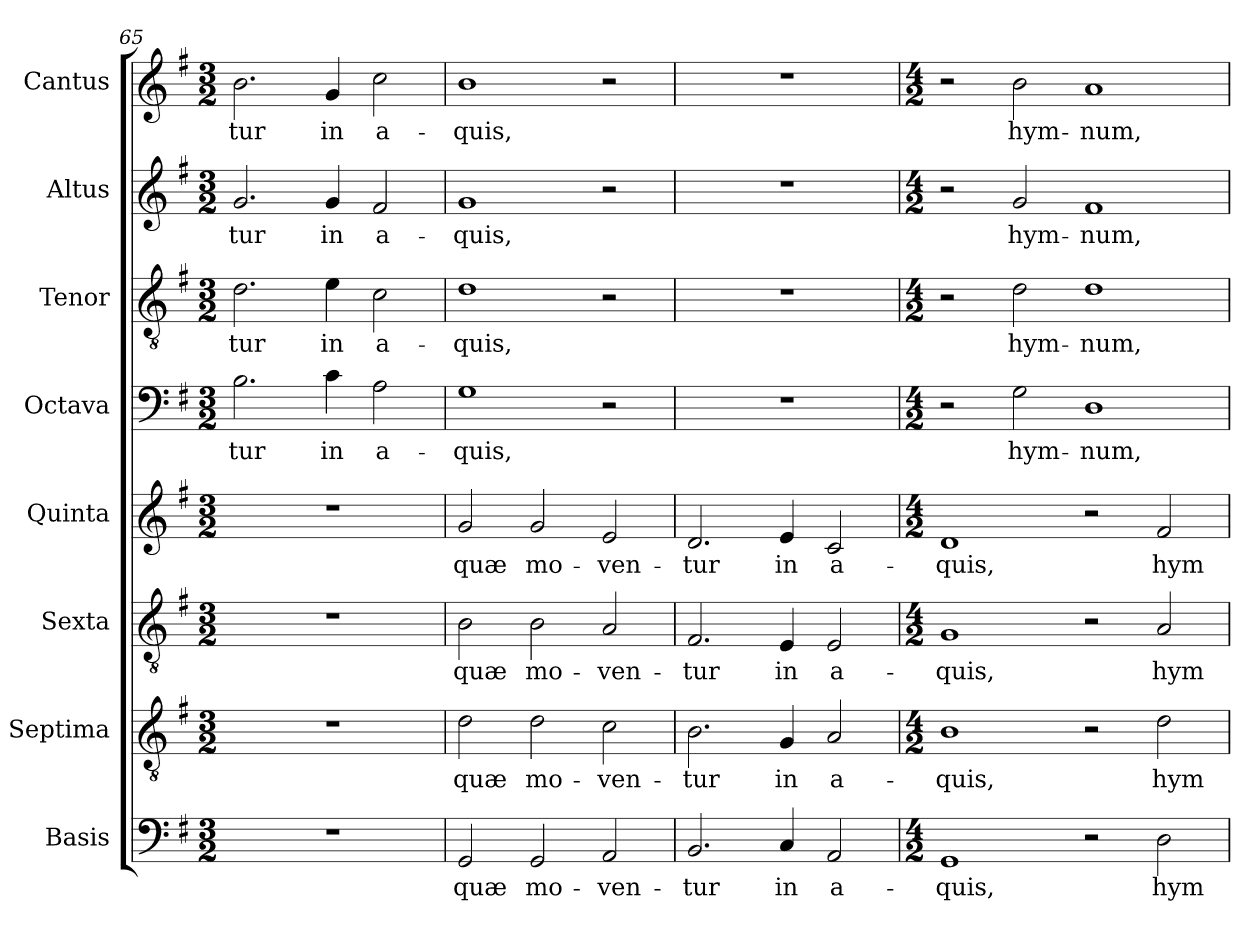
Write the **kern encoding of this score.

**kern	**text	**kern	**text	**kern	**text	**kern	**text	**kern	**text	**kern	**text	**kern	**text	**kern	**text
*part8	*part8	*part7	*part7	*part6	*part6	*part5	*part5	*part4	*part4	*part3	*part3	*part2	*part2	*part1	*part1
*staff8	*staff8	*staff7	*staff7	*staff6	*staff6	*staff5	*staff5	*staff4	*staff4	*staff3	*staff3	*staff2	*staff2	*staff1	*staff1
*I"Basis	*	*I"Septima	*	*I"Sexta	*	*I"Quinta	*	*I"Octava	*	*I"Tenor	*	*I"Altus	*	*I"Cantus	*
*I'B	*	*	*	*	*	*	*	*	*	*I'T	*	*I'A	*	*I'C	*
!!LO:PB:g=z
*clefF4	*	*clefGv2	*	*clefGv2	*	*clefG2	*	*clefF4	*	*clefGv2	*	*clefG2	*	*clefG2	*
*k[f#]	*	*k[f#]	*	*k[f#]	*	*k[f#]	*	*k[f#]	*	*k[f#]	*	*k[f#]	*	*k[f#]	*
*G:	*	*G:	*	*G:	*	*G:	*	*G:	*	*G:	*	*G:	*	*G:	*
*M3/2	*	*M3/2	*	*M3/2	*	*M3/2	*	*M3/2	*	*M3/2	*	*M3/2	*	*M3/2	*
=65	=65	=65	=65	=65	=65	=65	=65	=65	=65	=65	=65	=65	=65	=65	=65
!	!	!	!	!	!	!	!	!	!LO:LY:b	!	!LO:LY:b	!	!LO:LY:b	!	!LO:LY:b
1.r	.	1.r	.	1.r	.	1.r	.	2.B\	-tur	2.d\	-tur	2.g/	-tur	2.b\	-tur
!	!	!	!	!	!	!	!	!	!LO:LY:b	!	!LO:LY:b	!	!LO:LY:b	!	!LO:LY:b
.	.	.	.	.	.	.	.	4c\	in	4e\	in	4g/	in	4g/	in
!	!	!	!	!	!	!	!	!	!LO:LY:b	!	!LO:LY:b	!	!LO:LY:b	!	!LO:LY:b
.	.	.	.	.	.	.	.	2A\	a-	2c\	a-	2f#/	a-	2cc\	a-
=66	=66	=66	=66	=66	=66	=66	=66	=66	=66	=66	=66	=66	=66	=66	=66
!	!LO:LY:b	!	!LO:LY:b	!	!LO:LY:b	!	!LO:LY:b	!	!LO:LY:b	!	!LO:LY:b	!	!LO:LY:b	!	!LO:LY:b
2GG/	quæ	2d\	quæ	2B\	quæ	2g/	quæ	1G	-quis,	1d	-quis,	1g	-quis,	1b	-quis,
!	!LO:LY:b	!	!LO:LY:b	!	!LO:LY:b	!	!LO:LY:b	!	!	!	!	!	!	!	!
2GG/	mo-	2d\	mo-	2B\	mo-	2g/	mo-	.	.	.	.	.	.	.	.
!	!LO:LY:b	!	!LO:LY:b	!	!LO:LY:b	!	!LO:LY:b	!	!	!	!	!	!	!	!
2AA/	-ven-	2c\	-ven-	2A/	-ven-	2e/	-ven-	2r	.	2r	.	2r	.	2r	.
=67	=67	=67	=67	=67	=67	=67	=67	=67	=67	=67	=67	=67	=67	=67	=67
!	!LO:LY:b	!	!LO:LY:b	!	!LO:LY:b	!	!LO:LY:b	!	!	!	!	!	!	!	!
2.BB/	-tur	2.B\	-tur	2.F#/	-tur	2.d/	-tur	1.r	.	1.r	.	1.r	.	1.r	.
!	!LO:LY:b	!	!LO:LY:b	!	!LO:LY:b	!	!LO:LY:b	!	!	!	!	!	!	!	!
4C/	in	4G/	in	4E/	in	4e/	in	.	.	.	.	.	.	.	.
!	!LO:LY:b	!	!LO:LY:b	!	!LO:LY:b	!	!LO:LY:b	!	!	!	!	!	!	!	!
2AA/	a-	2A/	a-	2E/	a-	2c/	a-	.	.	.	.	.	.	.	.
=68	=68	=68	=68	=68	=68	=68	=68	=68	=68	=68	=68	=68	=68	=68	=68
*M4/2	*	*M4/2	*	*M4/2	*	*M4/2	*	*M4/2	*	*M4/2	*	*M4/2	*	*M4/2	*
!	!LO:LY:b	!	!LO:LY:b	!	!LO:LY:b	!	!LO:LY:b	!	!	!	!	!	!	!	!
1GG	-quis,	1B	-quis,	1G	-quis,	1d	-quis,	2r	.	2r	.	2r	.	2r	.
!	!	!	!	!	!	!	!	!	!LO:LY:b	!	!LO:LY:b	!	!LO:LY:b	!	!LO:LY:b
.	.	.	.	.	.	.	.	2G\	hym-	2d\	hym-	2g/	hym-	2b\	hym-
!	!	!	!	!	!	!	!	!	!LO:LY:b	!	!LO:LY:b	!	!LO:LY:b	!	!LO:LY:b
2r	.	2r	.	2r	.	2r	.	1D	-num,	1d	-num,	1f#	-num,	1a	-num,
!	!LO:LY:b	!	!LO:LY:b	!	!LO:LY:b	!	!LO:LY:b	!	!	!	!	!	!	!	!
2D\	hym-	2d\	hym-	2A/	hym-	2f#/	hym-	.	.	.	.	.	.	.	.
=	=	=	=	=	=	=	=	=	=	=	=	=	=	=	=
*-	*-	*-	*-	*-	*-	*-	*-	*-	*-	*-	*-	*-	*-	*-	*-
